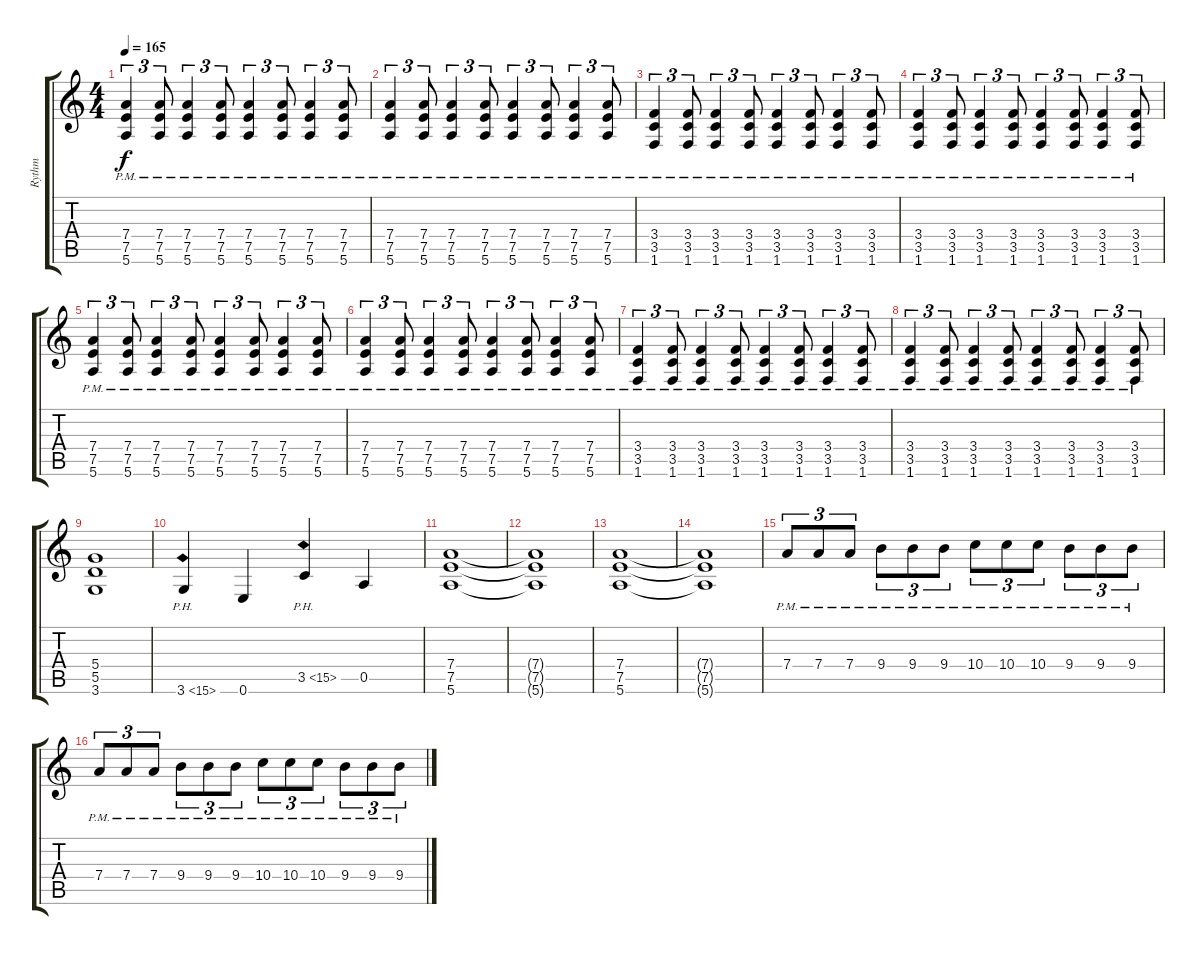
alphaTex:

\track ("Rythm" "Rythm") {instrument distortionguitar}
\staff {score tabs}
\tuning (E4 B3 G3 D3 A2 E2) {hide}
\ts (4 4)
\tempo 165
\clef g2
\ks c
(7.4{pm} 7.5{pm} 5.6{pm}).4{tu (3 2) dy f} (7.4{pm} 7.5{pm} 5.6{pm}).8{tu (3 2)} (7.4{pm} 7.5{pm} 5.6{pm}).4{tu (3 2)} (7.4{pm} 7.5{pm} 5.6{pm}).8{tu (3 2)} (7.4{pm} 7.5{pm} 5.6{pm}).4{tu (3 2)} (7.4{pm} 7.5{pm} 5.6{pm}).8{tu (3 2)} (7.4{pm} 7.5{pm} 5.6{pm}).4{tu (3 2)} (7.4{pm} 7.5{pm} 5.6{pm}).8{tu (3 2)} |
(7.4{pm} 7.5{pm} 5.6{pm}).4{tu (3 2)} (7.4{pm} 7.5{pm} 5.6{pm}).8{tu (3 2)} (7.4{pm} 7.5{pm} 5.6{pm}).4{tu (3 2)} (7.4{pm} 7.5{pm} 5.6{pm}).8{tu (3 2)} (7.4{pm} 7.5{pm} 5.6{pm}).4{tu (3 2)} (7.4{pm} 7.5{pm} 5.6{pm}).8{tu (3 2)} (7.4{pm} 7.5{pm} 5.6{pm}).4{tu (3 2)} (7.4{pm} 7.5{pm} 5.6{pm}).8{tu (3 2)} |
(3.4{pm} 3.5{pm} 1.6{pm}).4{tu (3 2)} (3.4{pm} 3.5{pm} 1.6{pm}).8{tu (3 2)} (3.4{pm} 3.5{pm} 1.6{pm}).4{tu (3 2)} (3.4{pm} 3.5{pm} 1.6{pm}).8{tu (3 2)} (3.4{pm} 3.5{pm} 1.6{pm}).4{tu (3 2)} (3.4{pm} 3.5{pm} 1.6{pm}).8{tu (3 2)} (3.4{pm} 3.5{pm} 1.6{pm}).4{tu (3 2)} (3.4{pm} 3.5{pm} 1.6{pm}).8{tu (3 2)} |
(3.4{pm} 3.5{pm} 1.6{pm}).4{tu (3 2)} (3.4{pm} 3.5{pm} 1.6{pm}).8{tu (3 2)} (3.4{pm} 3.5{pm} 1.6{pm}).4{tu (3 2)} (3.4{pm} 3.5{pm} 1.6{pm}).8{tu (3 2)} (3.4{pm} 3.5{pm} 1.6{pm}).4{tu (3 2)} (3.4{pm} 3.5{pm} 1.6{pm}).8{tu (3 2)} (3.4{pm} 3.5{pm} 1.6{pm}).4{tu (3 2)} (3.4{pm} 3.5{pm} 1.6{pm}).8{tu (3 2)} |
(7.4{pm} 7.5{pm} 5.6{pm}).4{tu (3 2)} (7.4{pm} 7.5{pm} 5.6{pm}).8{tu (3 2)} (7.4{pm} 7.5{pm} 5.6{pm}).4{tu (3 2)} (7.4{pm} 7.5{pm} 5.6{pm}).8{tu (3 2)} (7.4{pm} 7.5{pm} 5.6{pm}).4{tu (3 2)} (7.4{pm} 7.5{pm} 5.6{pm}).8{tu (3 2)} (7.4{pm} 7.5{pm} 5.6{pm}).4{tu (3 2)} (7.4{pm} 7.5{pm} 5.6{pm}).8{tu (3 2)} |
(7.4{pm} 7.5{pm} 5.6{pm}).4{tu (3 2)} (7.4{pm} 7.5{pm} 5.6{pm}).8{tu (3 2)} (7.4{pm} 7.5{pm} 5.6{pm}).4{tu (3 2)} (7.4{pm} 7.5{pm} 5.6{pm}).8{tu (3 2)} (7.4{pm} 7.5{pm} 5.6{pm}).4{tu (3 2)} (7.4{pm} 7.5{pm} 5.6{pm}).8{tu (3 2)} (7.4{pm} 7.5{pm} 5.6{pm}).4{tu (3 2)} (7.4{pm} 7.5{pm} 5.6{pm}).8{tu (3 2)} |
(3.4{pm} 3.5{pm} 1.6{pm}).4{tu (3 2)} (3.4{pm} 3.5{pm} 1.6{pm}).8{tu (3 2)} (3.4{pm} 3.5{pm} 1.6{pm}).4{tu (3 2)} (3.4{pm} 3.5{pm} 1.6{pm}).8{tu (3 2)} (3.4{pm} 3.5{pm} 1.6{pm}).4{tu (3 2)} (3.4{pm} 3.5{pm} 1.6{pm}).8{tu (3 2)} (3.4{pm} 3.5{pm} 1.6{pm}).4{tu (3 2)} (3.4{pm} 3.5{pm} 1.6{pm}).8{tu (3 2)} |
(3.4{pm} 3.5{pm} 1.6{pm}).4{tu (3 2)} (3.4{pm} 3.5{pm} 1.6{pm}).8{tu (3 2)} (3.4{pm} 3.5{pm} 1.6{pm}).4{tu (3 2)} (3.4{pm} 3.5{pm} 1.6{pm}).8{tu (3 2)} (3.4{pm} 3.5{pm} 1.6{pm}).4{tu (3 2)} (3.4{pm} 3.5{pm} 1.6{pm}).8{tu (3 2)} (3.4{pm} 3.5{pm} 1.6{pm}).4{tu (3 2)} (3.4{pm} 3.5{pm} 1.6{pm}).8{tu (3 2)} |
(5.4 5.5 3.6).1 |
3.6{ph 12}.4 0.6.4 3.5{ph 12}.4 0.5.4 |
(7.4 7.5 5.6).1 |
(7.4{t} 7.5{t} 5.6{t}).1 |
(7.4 7.5 5.6).1 |
(7.4{t} 7.5{t} 5.6{t}).1 |
7.4{pm}.8{tu (3 2)} 7.4{pm}.8{tu (3 2)} 7.4{pm}.8{tu (3 2)} 9.4{pm}.8{tu (3 2)} 9.4{pm}.8{tu (3 2)} 9.4{pm}.8{tu (3 2)} 10.4{pm}.8{tu (3 2)} 10.4{pm}.8{tu (3 2)} 10.4{pm}.8{tu (3 2)} 9.4{pm}.8{tu (3 2)} 9.4{pm}.8{tu (3 2)} 9.4{pm}.8{tu (3 2)} |
7.4{pm}.8{tu (3 2)} 7.4{pm}.8{tu (3 2)} 7.4{pm}.8{tu (3 2)} 9.4{pm}.8{tu (3 2)} 9.4{pm}.8{tu (3 2)} 9.4{pm}.8{tu (3 2)} 10.4{pm}.8{tu (3 2)} 10.4{pm}.8{tu (3 2)} 10.4{pm}.8{tu (3 2)} 9.4{pm}.8{tu (3 2)} 9.4{pm}.8{tu (3 2)} 9.4{pm}.8{tu (3 2)}
